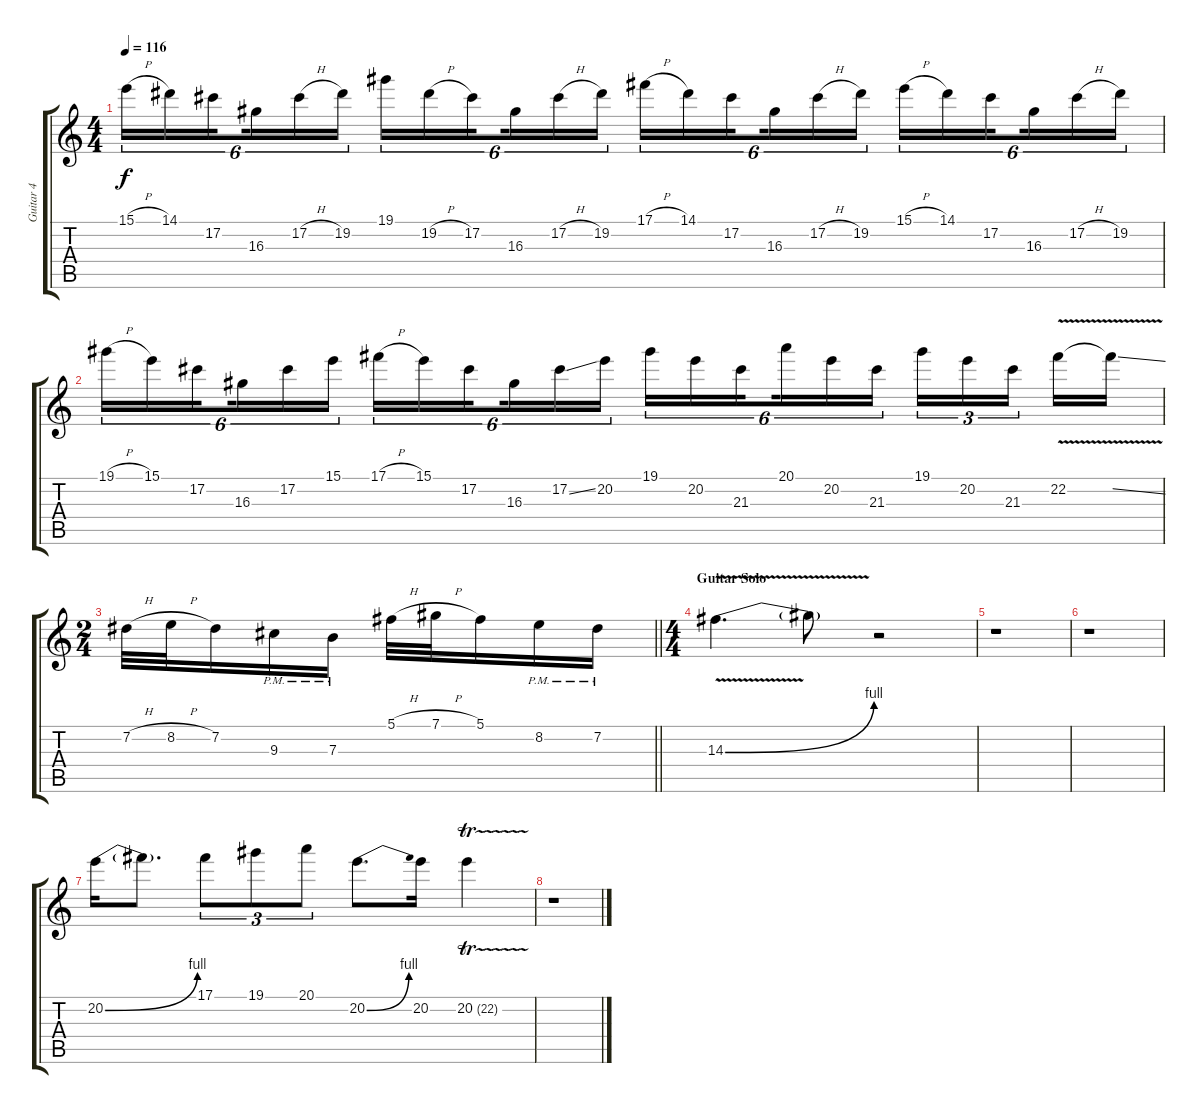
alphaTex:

\track ("Guitar 4" "Guitar 4") {instrument distortionguitar}
\staff {score tabs}
\tuning (Db4 Ab3 E3 B2 Gb2 Db2) {hide}
\ts (4 4)
\tempo 116
\clef g2
\ks c
15.1{h}.16{tu (6 4) dy f} 14.1.16{tu (6 4)} 17.2.16{tu (6 4) beam splitsecondary} 16.3.16{tu (6 4)} 17.2{h}.16{tu (6 4)} 19.2.16{tu (6 4)} 19.1.16{tu (6 4)} 19.2{h}.16{tu (6 4)} 17.2.16{tu (6 4) beam splitsecondary} 16.3.16{tu (6 4)} 17.2{h}.16{tu (6 4)} 19.2.16{tu (6 4)} 17.1{h}.16{tu (6 4)} 14.1.16{tu (6 4)} 17.2.16{tu (6 4) beam splitsecondary} 16.3.16{tu (6 4)} 17.2{h}.16{tu (6 4)} 19.2.16{tu (6 4)} 15.1{h}.16{tu (6 4)} 14.1.16{tu (6 4)} 17.2.16{tu (6 4) beam splitsecondary} 16.3.16{tu (6 4)} 17.2{h}.16{tu (6 4)} 19.2.16{tu (6 4)} |
19.1{h}.16{tu (6 4)} 15.1.16{tu (6 4)} 17.2.16{tu (6 4) beam splitsecondary} 16.3.16{tu (6 4)} 17.2.16{tu (6 4)} 15.1.16{tu (6 4)} 17.1{h}.16{tu (6 4)} 15.1.16{tu (6 4)} 17.2.16{tu (6 4) beam splitsecondary} 16.3.16{tu (6 4)} 17.2{ss}.16{tu (6 4)} 20.2.16{tu (6 4)} 19.1.16{tu (6 4)} 20.2.16{tu (6 4)} 21.3.16{tu (6 4) beam splitsecondary} 20.1.16{tu (6 4)} 20.2.16{tu (6 4)} 21.3.16{tu (6 4)} 19.1.16{tu (3 2)} 20.2.16{tu (3 2)} 21.3.16{tu (3 2) beam splitsecondary} 22.2{v}.16 22.2{ss t}.16 |
\ts (2 4)
\barLineRight lightlight
7.2{h}.32 8.2{h}.32 7.2.16 9.3{pm}.16 7.3{pm}.16 5.1{h}.32 7.1{h}.32 5.1.16 8.2{pm}.16 7.2{pm}.16 |
\ts (4 4)
\section ("" "Guitar Solo")
14.3{be (bend 0 0 60 4) v}.4{d} 14.3{t}.8 r.2 |
r.1 |
r.1 |
20.2{be (bend 0 0 60 4)}.16 20.2{t}.8{d} 17.1.8{tu (3 2)} 19.1.8{tu (3 2)} 20.1.8{tu (3 2)} 20.2{be (bend 0 0 60 4)}.8{d} 20.2.16 20.2{tr (22 32)}.4 |
r.1
